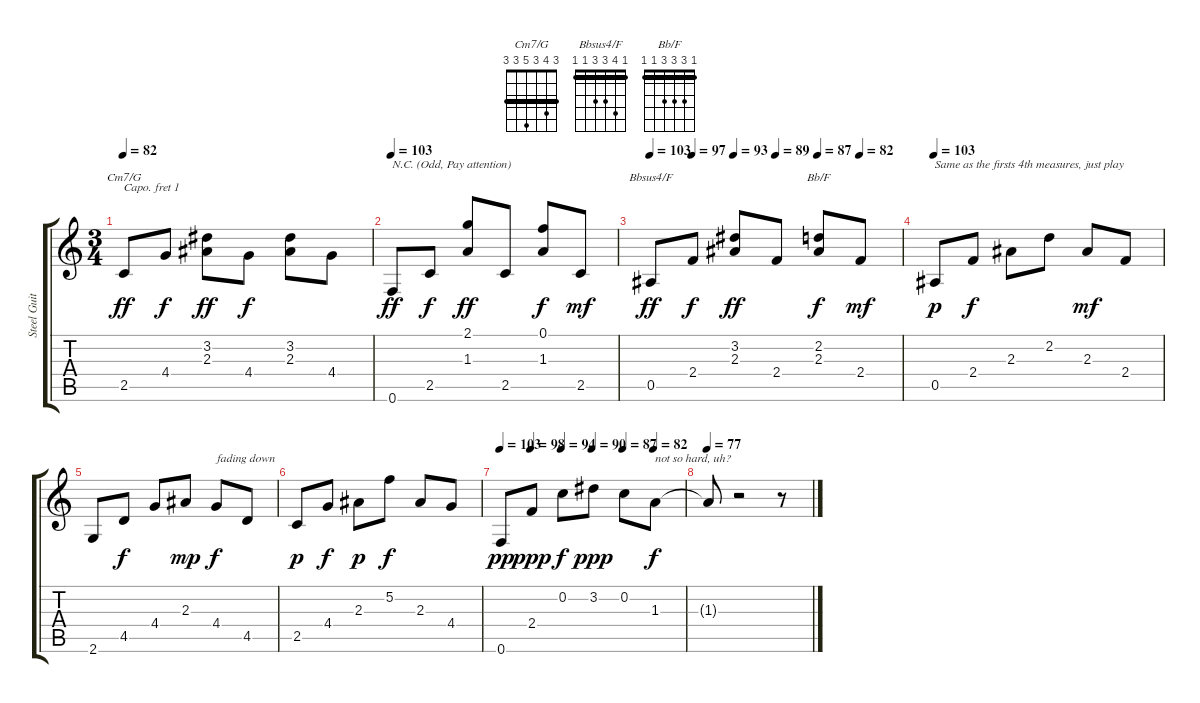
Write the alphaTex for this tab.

\track ("Steel Guitar" "Steel Guit") {instrument acousticguitarsteel}
\staff {score tabs}
\capo 1
\tuning (E4 B3 G3 D3 A2 E2) {hide}
\chord ("Cm7/G" 3 4 3 5 3 3) {barre 3}
\chord ("Bbsus4/F" 1 4 3 3 1 1) {barre 1}
\chord ("Bb/F" 1 3 3 3 1 1) {barre 1}
\ts (3 4)
\tempo 82
\clef g2
\ks c
2.5.8{ch "Cm7/G" dy ff} 4.4.8{dy f} (3.2 2.3).8{dy ff} 4.4.8{dy f} (3.2 2.3).8 4.4.8 |
\tempo 103
0.6.8{txt "N.C. (Odd, Pay attention)" dy ff} 2.5.8{dy f} (2.1 1.3).8{dy ff} 2.5.8 (0.1 1.3).8{dy f} 2.5.8{dy mf} |
\tempo 103
\tempo (97 0.16666666666666666)
\tempo (93 0.3333333333333333)
\tempo (89 0.5)
\tempo (87 0.6666666666666666)
\tempo (82 0.8333333333333334)
0.5.8{ch "Bbsus4/F" dy ff} 2.4.8{dy f} (3.2 2.3).8{dy ff} 2.4.8 (2.2 2.3).8{ch "Bb/F" dy f} 2.4.8{dy mf} |
\tempo 103
0.5.8{txt "Same as the firsts 4th measures, just play " dy p} 2.4.8{dy f} 2.3.8 2.2.8 2.3.8{dy mf} 2.4.8{volume 6} |
2.6.8 4.5.8{dy f} 4.4.8 2.3.8{dy mp} 4.4.8{txt "fading down" dy f} 4.5.8 |
2.5.8{dy p} 4.4.8{dy f} 2.3.8{dy p} 5.2.8{dy f} 2.3.8 4.4.8 |
\tempo 103
\tempo (98 0.16666666666666666)
\tempo (94 0.3333333333333333)
\tempo (90 0.5)
\tempo (87 0.6666666666666666)
\tempo (82 0.8333333333333334)
0.6.8{dy pp} 2.4.8{dy ppp} 0.2.8{dy f} 3.2.8{dy ppp} 0.2.8 1.3.8{txt "not so hard, uh?" dy f volume 4} |
\tempo 77
1.3{t}.8 r.2 r.8
